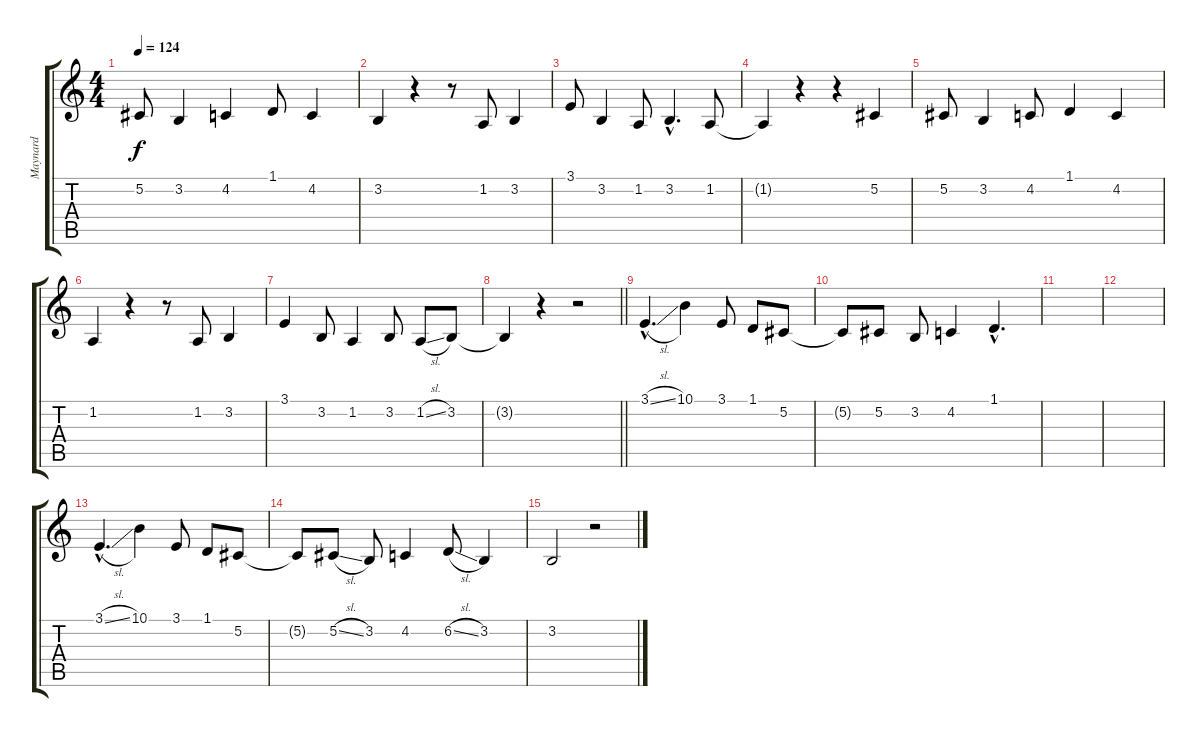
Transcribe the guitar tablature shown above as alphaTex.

\track ("Maynard" "Maynard") {instrument synthstrings2}
\staff {score tabs}
\tuning (Db4 Ab3 E3 B2 Gb2 Db2) {hide}
\ts (4 4)
\tempo 124
\clef g2
\ks c
5.2.8{dy f} 3.2.4 4.2.4 1.1.8 4.2.4 |
3.2.4 r.4 r.8 1.2.8 3.2.4 |
3.1.8 3.2.4 1.2.8 3.2{hac}.4{d} 1.2.8 |
1.2{t}.4 r.4 r.4 5.2.4 |
5.2.8 3.2.4 4.2.8 1.1.4 4.2.4 |
1.2.4 r.4 r.8 1.2.8 3.2.4 |
3.1.4 3.2.8 1.2.4 3.2.8 1.2{sl}.8 3.2.8 |
\barLineRight lightlight
3.2{t}.4 r.4 r.2 |
3.1{sl hac}.4{d} 10.1.4 3.1.8 1.1.8 5.2.8 |
5.2{t}.8 5.2.8 3.2.8 4.2.4 1.1{hac}.4{d} |
|
|
3.1{sl hac}.4{d} 10.1.4 3.1.8 1.1.8 5.2.8 |
5.2{t}.8 5.2{sl}.8 3.2.8 4.2.4 6.2{sl}.8 3.2.4 |
3.2.2 r.2
